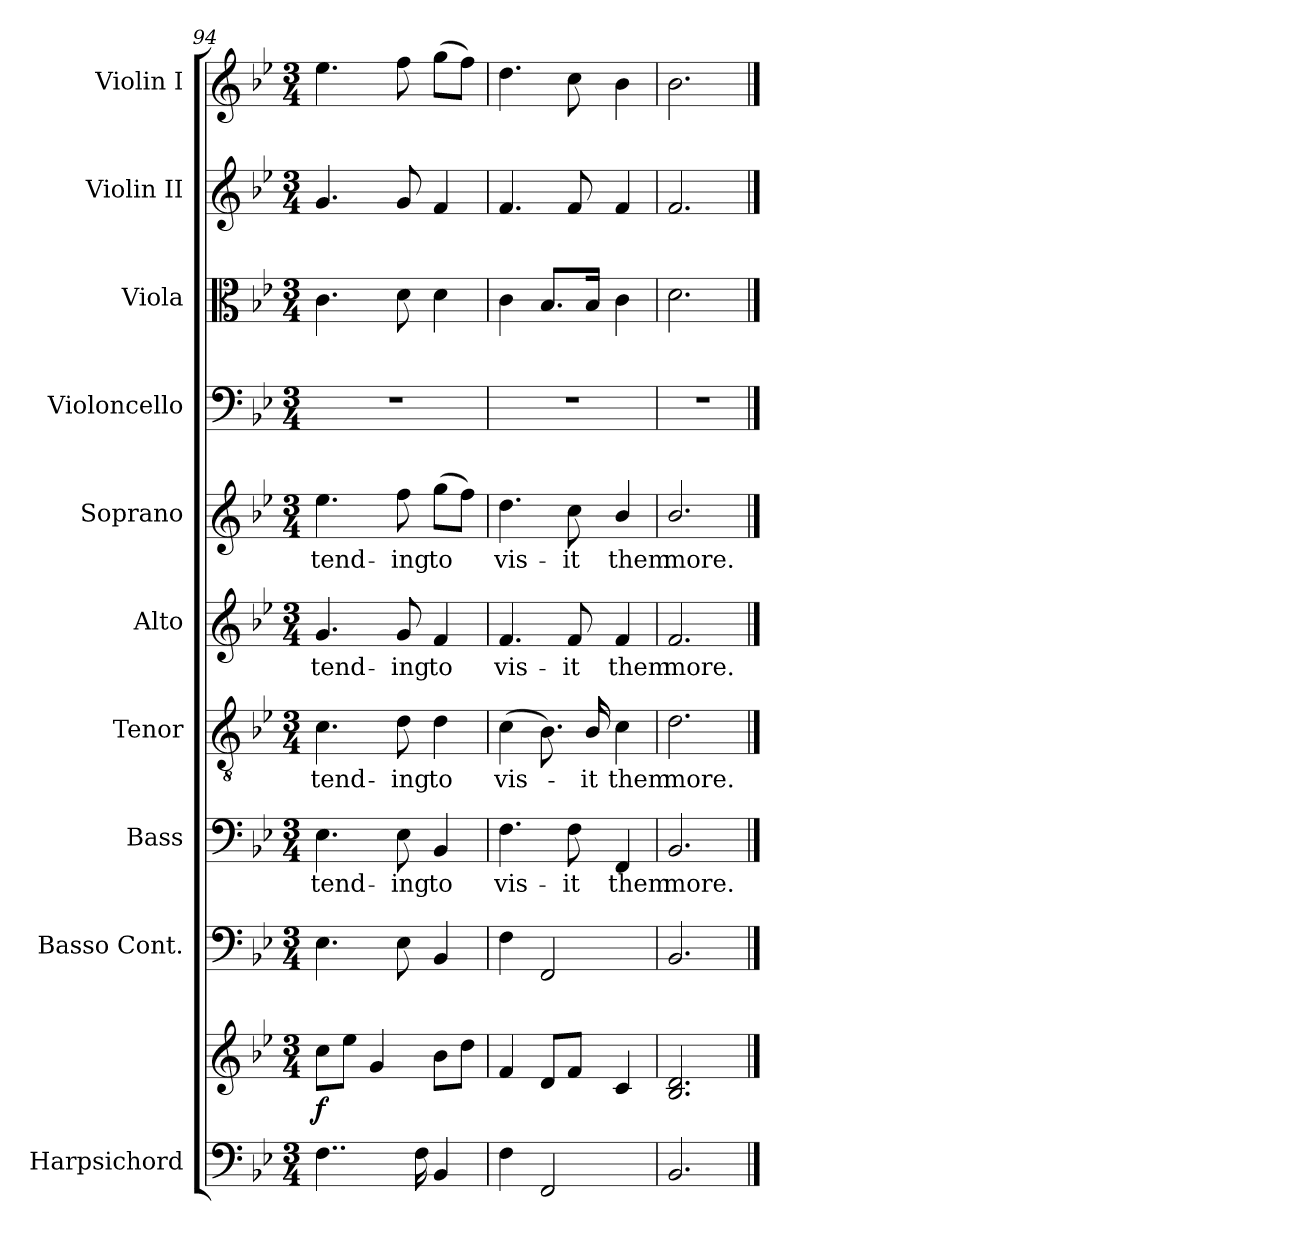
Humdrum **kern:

**kern	**kern	**dynam	**kern	**kern	**text	**kern	**text	**kern	**text	**kern	**text	**kern	**kern	**kern	**kern
*part10	*part10	*part10	*part9	*part8	*part8	*part7	*part7	*part6	*part6	*part5	*part5	*part4	*part3	*part2	*part1
*staff11	*staff10	*staff10/11	*staff9	*staff8	*staff8	*staff7	*staff7	*staff6	*staff6	*staff5	*staff5	*staff4	*staff3	*staff2	*staff1
*I"Harpsichord	*	*	*I"Basso Cont.	*I"Bass	*	*I"Tenor	*	*I"Alto	*	*I"Soprano	*	*I"Violoncello	*I"Viola	*I"Violin II	*I"Violin I
*I'Hpsd.	*	*	*	*I'B.	*	*I'T.	*	*I'A.	*	*I'S.	*	*I'Vc.	*	*	*
*clefF4	*clefG2	*	*clefF4	*clefF4	*	*clefGv2	*	*clefG2	*	*clefG2	*	*clefF4	*clefC3	*clefG2	*clefG2
*	*	*	*	*	*	*ITrd7c12	*	*	*	*	*	*	*	*	*
*k[b-e-]	*k[b-e-]	*	*k[b-e-]	*k[b-e-]	*	*k[b-e-]	*	*k[b-e-]	*	*k[b-e-]	*	*k[b-e-]	*k[b-e-]	*k[b-e-]	*k[b-e-]
*B-:	*B-:	*	*B-:	*B-:	*	*B-:	*	*B-:	*	*B-:	*	*B-:	*B-:	*B-:	*B-:
*M3/4	*M3/4	*	*M3/4	*M3/4	*	*M3/4	*	*M3/4	*	*M3/4	*	*M3/4	*M3/4	*M3/4	*M3/4
=94	=94	=94	=94	=94	=94	=94	=94	=94	=94	=94	=94	=94	=94	=94	=94
!	!	!	!	!	!LO:LY:b:color=#000000	!	!	!	!	!	!	!	!	!	!
!	!	!	!	!	!	!	!LO:LY:b:color=#000000	!	!	!	!	!	!	!	!
!	!	!	!	!	!	!	!	!	!LO:LY:b:color=#000000	!	!	!	!	!	!
!	!	!	!	!	!	!	!	!	!	!	!LO:LY:b:color=#000000	!LO:N:vis=1	!	!	!
4..Fi\	8cci\L	f	4.E-i\	4.E-i\	-tend-	4.Ci\	-tend-	4.gi/	-tend-	4.ee-i\	-tend-	2.r	4.ci\	4.gi/	4.ee-i\
.	8ee-i\J	.	.	.	.	.	.	.	.	.	.	.	.	.	.
.	4gi/	.	.	.	.	.	.	.	.	.	.	.	.	.	.
!	!	!	!	!	!LO:LY:b:color=#000000	!	!	!	!	!	!	!	!	!	!
!	!	!	!	!	!	!	!LO:LY:b:color=#000000	!	!	!	!	!	!	!	!
!	!	!	!	!	!	!	!	!	!LO:LY:b:color=#000000	!	!	!	!	!	!
!	!	!	!	!	!	!	!	!	!	!	!LO:LY:b:color=#000000	!	!	!	!
.	.	.	8E-i\	8E-i\	-ing	8Di\	-ing	8gi/	-ing	8ffi\	-ing	.	8di\	8gi/	8ffi\
16Fi\	.	.	.	.	.	.	.	.	.	.	.	.	.	.	.
!	!	!	!	!	!LO:LY:b:color=#000000	!	!	!	!	!	!	!	!	!	!
!	!	!	!	!	!	!	!LO:LY:b:color=#000000	!	!	!	!	!	!	!	!
!	!	!	!	!	!	!	!	!	!LO:LY:b:color=#000000	!	!	!	!	!	!
!	!	!	!	!	!	!	!	!	!	!	!LO:LY:b:color=#000000	!	!	!	!
4BB-i/	8b-i\L	.	4BB-i/	4BB-i/	to	4Di\	to	4fi/	to	(8ggi\L	to	.	4di\	4fi/	(8ggi\L
.	8ddi\J	.	.	.	.	.	.	.	.	8ffi\J)	.	.	.	.	8ffi\J)
=95	=95	=95	=95	=95	=95	=95	=95	=95	=95	=95	=95	=95	=95	=95	=95
!	!	!	!	!	!LO:LY:b:color=#000000	!	!	!	!	!	!	!	!	!	!
!	!	!	!	!	!	!	!LO:LY:b:color=#000000	!	!	!	!	!	!	!	!
!	!	!	!	!	!	!	!	!	!LO:LY:b:color=#000000	!	!	!	!	!	!
!	!	!	!	!	!	!	!	!	!	!	!LO:LY:b:color=#000000	!LO:N:vis=1	!	!	!
4Fi\	4fi/	.	4Fi\	4.Fi\	vis-	(4Ci\	vis-	4.fi/	vis-	4.ddi\	vis-	2.r	4ci\	4.fi/	4.ddi\
2FFi/	8di/L	.	2FFi/	.	.	8.BB-i\)	.	.	.	.	.	.	8.B-i/L	.	.
!	!	!	!	!	!LO:LY:b:color=#000000	!	!	!	!	!	!	!	!	!	!
!	!	!	!	!	!	!	!	!	!LO:LY:b:color=#000000	!	!	!	!	!	!
!	!	!	!	!	!	!	!	!	!	!	!LO:LY:b:color=#000000	!	!	!	!
.	8fi/J	.	.	8Fi\	-it	.	.	8fi/	-it	8cci\	-it	.	.	8fi/	8cci\
!	!	!	!	!	!	!	!LO:LY:b:color=#000000	!	!	!	!	!	!	!	!
.	.	.	.	.	.	16BB-i/	-it	.	.	.	.	.	16B-i/Jk	.	.
!	!	!	!	!	!LO:LY:b:color=#000000	!	!	!	!	!	!	!	!	!	!
!	!	!	!	!	!	!	!LO:LY:b:color=#000000	!	!	!	!	!	!	!	!
!	!	!	!	!	!	!	!	!	!LO:LY:b:color=#000000	!	!	!	!	!	!
!	!	!	!	!	!	!	!	!	!	!	!LO:LY:b:color=#000000	!	!	!	!
.	4ci/	.	.	4FFi/	them	4Ci\	them	4fi/	them	4b-i/	them	.	4ci\	4fi/	4b-i\
=96	=96	=96	=96	=96	=96	=96	=96	=96	=96	=96	=96	=96	=96	=96	=96
!	!	!	!	!	!LO:LY:b:color=#000000	!	!	!	!	!	!	!	!	!	!
!	!	!	!	!	!	!	!LO:LY:b:color=#000000	!	!	!	!	!	!	!	!
!	!	!	!	!	!	!	!	!	!LO:LY:b:color=#000000	!	!	!	!	!	!
!	!	!	!	!	!	!	!	!	!	!	!LO:LY:b:color=#000000	!LO:N:vis=1	!	!	!
2.BB-i/	2.B-i/ 2.di	.	2.BB-i/	2.BB-i/	more.	2.Di\	more.	2.fi/	more.	2.b-i/	more.	2.r	2.di\	2.fi/	2.b-i\
==	==	==	==	==	==	==	==	==	==	==	==	==	==	==	==
*-	*-	*-	*-	*-	*-	*-	*-	*-	*-	*-	*-	*-	*-	*-	*-
